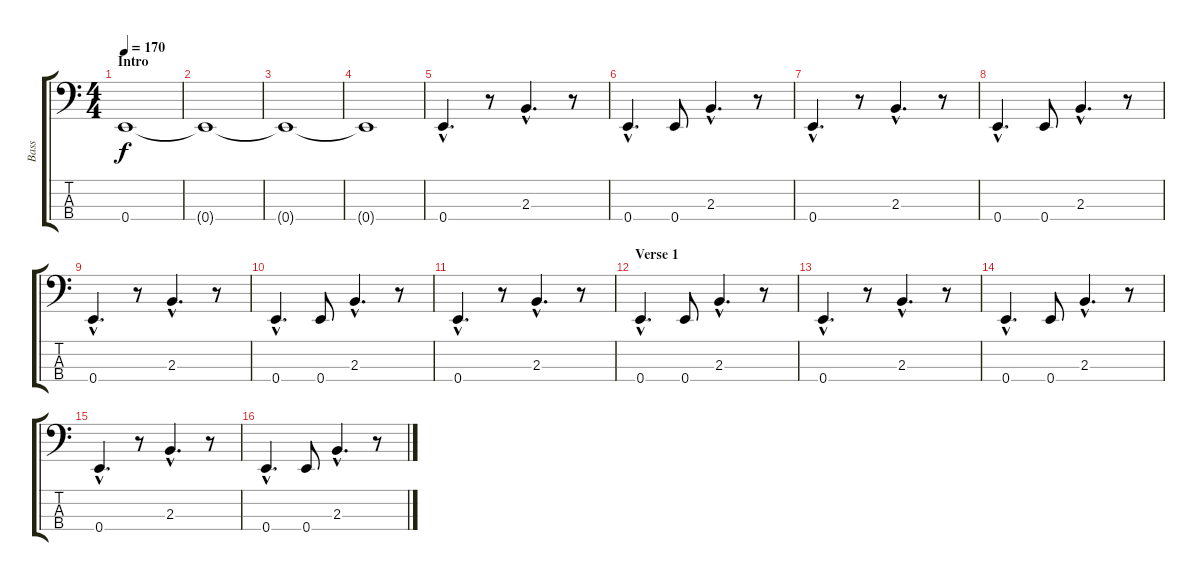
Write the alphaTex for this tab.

\track ("Bass" "Bass") {instrument electricbassfinger}
\staff {score tabs}
\tuning (G2 D2 A1 E1) {hide}
\ts (4 4)
\section ("" "Intro")
\tempo 170
\clef f4
\ks c
0.4.1{dy f instrument electricbassfinger} |
0.4{t}.1 |
0.4{t}.1 |
0.4{t}.1 |
0.4{hac}.4{d} r.8 2.3{hac}.4{d} r.8 |
0.4{hac}.4{d} 0.4.8 2.3{hac}.4{d} r.8 |
0.4{hac}.4{d} r.8 2.3{hac}.4{d} r.8 |
0.4{hac}.4{d} 0.4.8 2.3{hac}.4{d} r.8 |
0.4{hac}.4{d} r.8 2.3{hac}.4{d} r.8 |
0.4{hac}.4{d} 0.4.8 2.3{hac}.4{d} r.8 |
0.4{hac}.4{d} r.8 2.3{hac}.4{d} r.8 |
\section ("" "Verse 1")
0.4{hac}.4{d} 0.4.8 2.3{hac}.4{d} r.8 |
0.4{hac}.4{d} r.8 2.3{hac}.4{d} r.8 |
0.4{hac}.4{d} 0.4.8 2.3{hac}.4{d} r.8 |
0.4{hac}.4{d} r.8 2.3{hac}.4{d} r.8 |
0.4{hac}.4{d} 0.4.8 2.3{hac}.4{d} r.8
